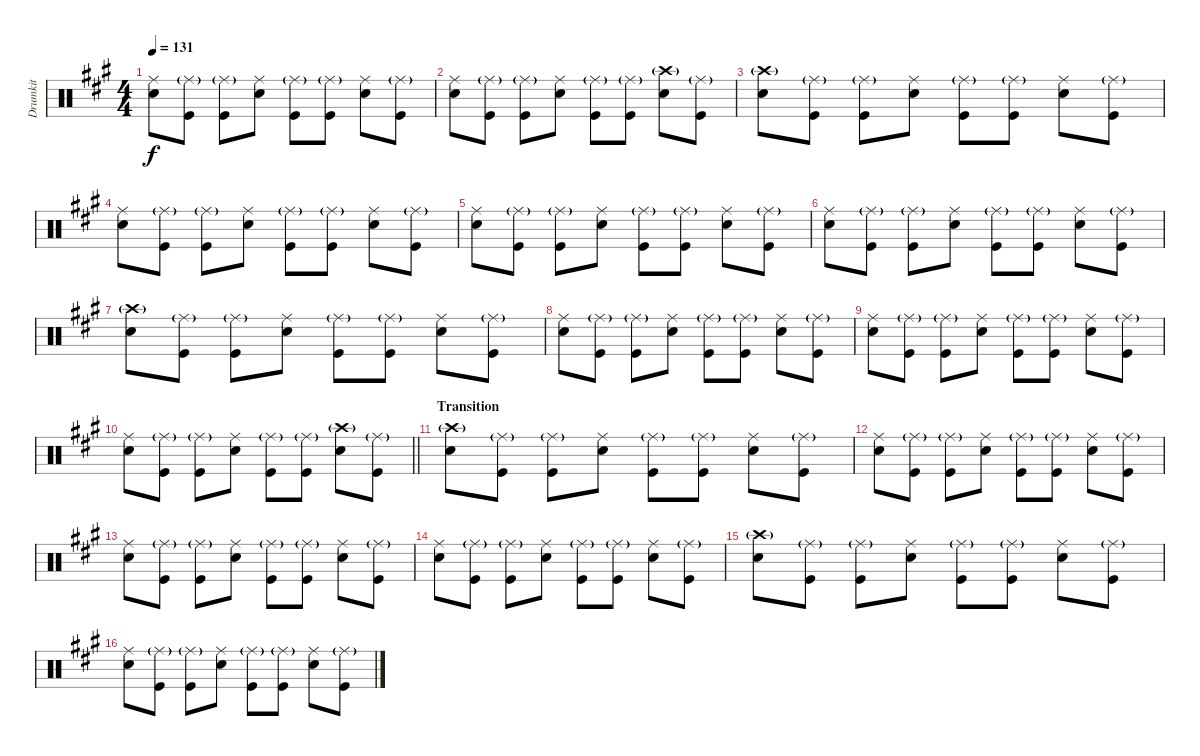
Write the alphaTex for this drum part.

\track ("Drumkit" "Drumkit") {instrument percussion}
\staff {score}
\articulation defaults
\ts (4 4)
\tempo 131
\clef neutral
\ks a
("Ride (middle)" "Snare (hit) 2").8{dy f} ("Ride (middle)"{g} "Kick (hit)").8 ("Ride (middle)"{g} "Kick (hit)").8 ("Ride (middle)" "Snare (hit) 2").8 ("Ride (middle)"{g} "Kick (hit)").8 ("Ride (middle)"{g} "Kick (hit)").8 ("Ride (middle)" "Snare (hit) 2").8 ("Ride (middle)"{g} "Kick (hit)").8 |
("Ride (middle)" "Snare (hit) 2").8 ("Ride (middle)"{g} "Kick (hit)").8 ("Ride (middle)"{g} "Kick (hit)").8 ("Ride (middle)" "Snare (hit) 2").8 ("Ride (middle)"{g} "Kick (hit)").8 ("Ride (middle)"{g} "Kick (hit)").8 ("Crash high (hit)"{g} "Snare (hit) 2").8 ("Ride (middle)"{g} "Kick (hit)").8 |
("Crash high (hit)"{g} "Snare (hit) 2").8 ("Ride (middle)"{g} "Kick (hit)").8 ("Ride (middle)"{g} "Kick (hit)").8 ("Ride (middle)" "Snare (hit) 2").8 ("Ride (middle)"{g} "Kick (hit)").8 ("Ride (middle)"{g} "Kick (hit)").8 ("Ride (middle)" "Snare (hit) 2").8 ("Ride (middle)"{g} "Kick (hit)").8 |
("Ride (middle)" "Snare (hit) 2").8 ("Ride (middle)"{g} "Kick (hit)").8 ("Ride (middle)"{g} "Kick (hit)").8 ("Ride (middle)" "Snare (hit) 2").8 ("Ride (middle)"{g} "Kick (hit)").8 ("Ride (middle)"{g} "Kick (hit)").8 ("Ride (middle)" "Snare (hit) 2").8 ("Ride (middle)"{g} "Kick (hit)").8 |
("Ride (middle)" "Snare (hit) 2").8 ("Ride (middle)"{g} "Kick (hit)").8 ("Ride (middle)"{g} "Kick (hit)").8 ("Ride (middle)" "Snare (hit) 2").8 ("Ride (middle)"{g} "Kick (hit)").8 ("Ride (middle)"{g} "Kick (hit)").8 ("Ride (middle)" "Snare (hit) 2").8 ("Ride (middle)"{g} "Kick (hit)").8 |
("Ride (middle)" "Snare (hit) 2").8 ("Ride (middle)"{g} "Kick (hit)").8 ("Ride (middle)"{g} "Kick (hit)").8 ("Ride (middle)" "Snare (hit) 2").8 ("Ride (middle)"{g} "Kick (hit)").8 ("Ride (middle)"{g} "Kick (hit)").8 ("Ride (middle)" "Snare (hit) 2").8 ("Ride (middle)"{g} "Kick (hit)").8 |
("Crash high (hit)"{g} "Snare (hit) 2").8 ("Ride (middle)"{g} "Kick (hit)").8 ("Ride (middle)"{g} "Kick (hit)").8 ("Ride (middle)" "Snare (hit) 2").8 ("Ride (middle)"{g} "Kick (hit)").8 ("Ride (middle)"{g} "Kick (hit)").8 ("Ride (middle)" "Snare (hit) 2").8 ("Ride (middle)"{g} "Kick (hit)").8 |
("Ride (middle)" "Snare (hit) 2").8 ("Ride (middle)"{g} "Kick (hit)").8 ("Ride (middle)"{g} "Kick (hit)").8 ("Ride (middle)" "Snare (hit) 2").8 ("Ride (middle)"{g} "Kick (hit)").8 ("Ride (middle)"{g} "Kick (hit)").8 ("Ride (middle)" "Snare (hit) 2").8 ("Ride (middle)"{g} "Kick (hit)").8 |
("Ride (middle)" "Snare (hit) 2").8 ("Ride (middle)"{g} "Kick (hit)").8 ("Ride (middle)"{g} "Kick (hit)").8 ("Ride (middle)" "Snare (hit) 2").8 ("Ride (middle)"{g} "Kick (hit)").8 ("Ride (middle)"{g} "Kick (hit)").8 ("Ride (middle)" "Snare (hit) 2").8 ("Ride (middle)"{g} "Kick (hit)").8 |
\barLineRight lightlight
("Ride (middle)" "Snare (hit) 2").8 ("Ride (middle)"{g} "Kick (hit)").8 ("Ride (middle)"{g} "Kick (hit)").8 ("Ride (middle)" "Snare (hit) 2").8 ("Ride (middle)"{g} "Kick (hit)").8 ("Ride (middle)"{g} "Kick (hit)").8 ("Crash high (hit)"{g} "Snare (hit) 2").8 ("Ride (middle)"{g} "Kick (hit)").8 |
\section ("" "Transition")
("Crash high (hit)"{g} "Snare (hit) 2").8 ("Ride (middle)"{g} "Kick (hit)").8 ("Ride (middle)"{g} "Kick (hit)").8 ("Ride (middle)" "Snare (hit) 2").8 ("Ride (middle)"{g} "Kick (hit)").8 ("Ride (middle)"{g} "Kick (hit)").8 ("Ride (middle)" "Snare (hit) 2").8 ("Ride (middle)"{g} "Kick (hit)").8 |
("Ride (middle)" "Snare (hit) 2").8 ("Ride (middle)"{g} "Kick (hit)").8 ("Ride (middle)"{g} "Kick (hit)").8 ("Ride (middle)" "Snare (hit) 2").8 ("Ride (middle)"{g} "Kick (hit)").8 ("Ride (middle)"{g} "Kick (hit)").8 ("Ride (middle)" "Snare (hit) 2").8 ("Ride (middle)"{g} "Kick (hit)").8 |
("Ride (middle)" "Snare (hit) 2").8 ("Ride (middle)"{g} "Kick (hit)").8 ("Ride (middle)"{g} "Kick (hit)").8 ("Ride (middle)" "Snare (hit) 2").8 ("Ride (middle)"{g} "Kick (hit)").8 ("Ride (middle)"{g} "Kick (hit)").8 ("Ride (middle)" "Snare (hit) 2").8 ("Ride (middle)"{g} "Kick (hit)").8 |
("Ride (middle)" "Snare (hit) 2").8 ("Ride (middle)"{g} "Kick (hit)").8 ("Ride (middle)"{g} "Kick (hit)").8 ("Ride (middle)" "Snare (hit) 2").8 ("Ride (middle)"{g} "Kick (hit)").8 ("Ride (middle)"{g} "Kick (hit)").8 ("Ride (middle)" "Snare (hit) 2").8 ("Ride (middle)"{g} "Kick (hit)").8 |
("Crash high (hit)"{g} "Snare (hit) 2").8 ("Ride (middle)"{g} "Kick (hit)").8 ("Ride (middle)"{g} "Kick (hit)").8 ("Ride (middle)" "Snare (hit) 2").8 ("Ride (middle)"{g} "Kick (hit)").8 ("Ride (middle)"{g} "Kick (hit)").8 ("Ride (middle)" "Snare (hit) 2").8 ("Ride (middle)"{g} "Kick (hit)").8 |
("Ride (middle)" "Snare (hit) 2").8 ("Ride (middle)"{g} "Kick (hit)").8 ("Ride (middle)"{g} "Kick (hit)").8 ("Ride (middle)" "Snare (hit) 2").8 ("Ride (middle)"{g} "Kick (hit)").8 ("Ride (middle)"{g} "Kick (hit)").8 ("Ride (middle)" "Snare (hit) 2").8 ("Ride (middle)"{g} "Kick (hit)").8
